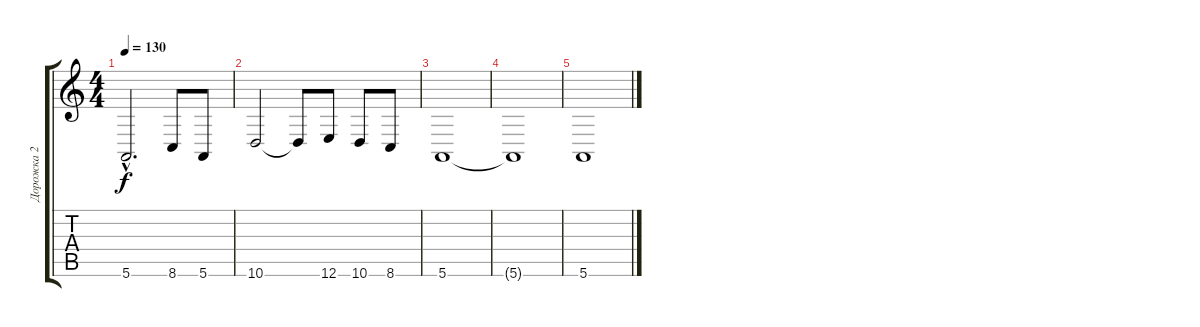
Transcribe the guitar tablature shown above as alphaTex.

\track ("Дорожка 2" "Дорожка 2") {instrument pad8sweep}
\staff {score tabs}
\tuning (E4 B3 G3 D3 A2 E2) {hide}
\ts (4 4)
\tempo 130
\clef g2
\ks c
5.6{hac}.2{d dy f} 8.6.8 5.6.8 |
10.6.2 10.6{t}.8 12.6.8 10.6.8 8.6.8 |
5.6.1 |
5.6{t}.1 |
5.6.1
